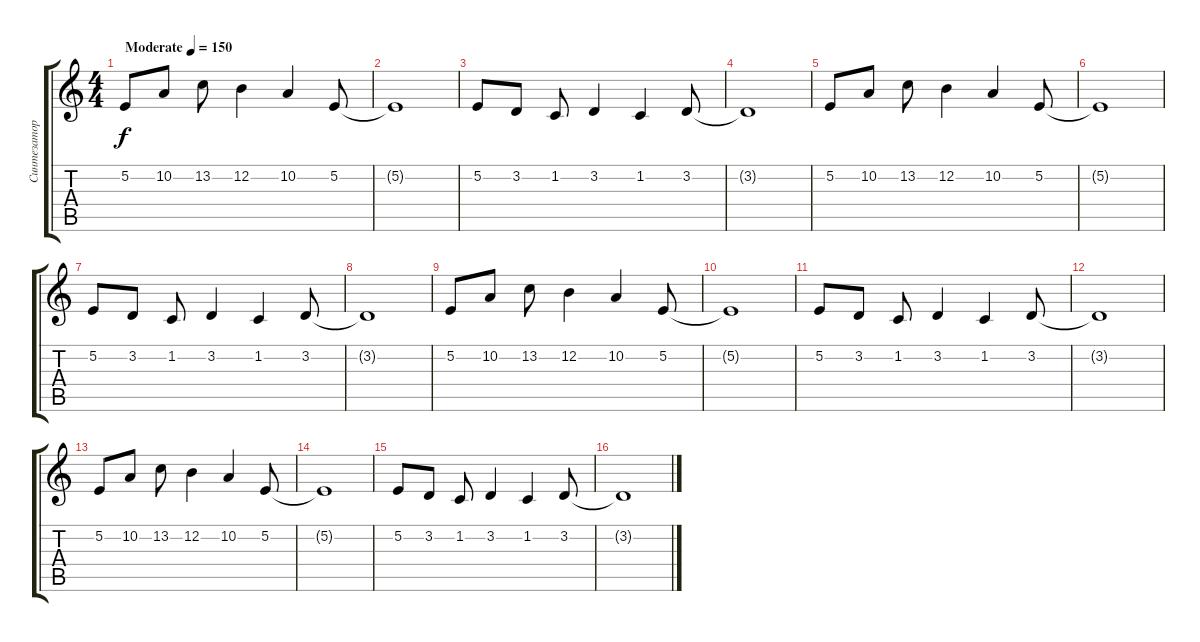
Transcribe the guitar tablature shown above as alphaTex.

\track ("Синтезатор" "Синтезатор") {instrument accordion}
\staff {score tabs}
\tuning (E4 B3 G3 D3 A2 E2) {hide}
\ts (4 4)
\tempo (150 "Moderate")
\clef g2
\ks c
5.2.8{dy f instrument accordion} 10.2.8 13.2.8 12.2.4 10.2.4 5.2.8 |
5.2{t}.1 |
5.2.8 3.2.8 1.2.8 3.2.4 1.2.4 3.2.8 |
3.2{t}.1 |
5.2.8 10.2.8 13.2.8 12.2.4 10.2.4 5.2.8 |
5.2{t}.1 |
5.2.8 3.2.8 1.2.8 3.2.4 1.2.4 3.2.8 |
3.2{t}.1 |
5.2.8 10.2.8 13.2.8 12.2.4 10.2.4 5.2.8 |
5.2{t}.1 |
5.2.8 3.2.8 1.2.8 3.2.4 1.2.4 3.2.8 |
3.2{t}.1 |
5.2.8 10.2.8 13.2.8 12.2.4 10.2.4 5.2.8 |
5.2{t}.1 |
5.2.8 3.2.8 1.2.8 3.2.4 1.2.4 3.2.8 |
3.2{t}.1
